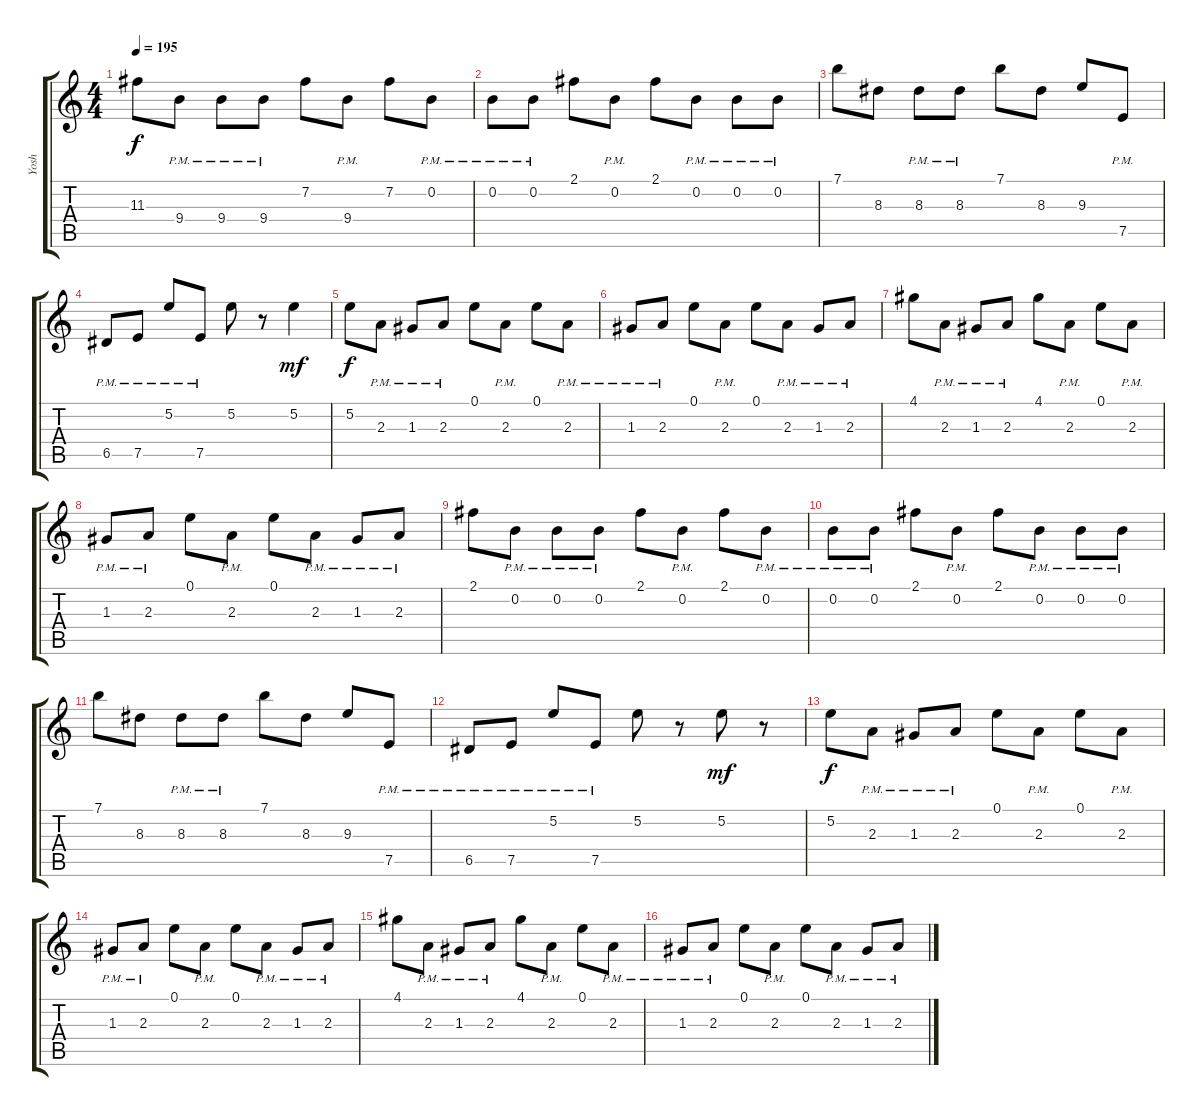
\track ("Yosh" "Yosh") {instrument overdrivenguitar}
\staff {score tabs}
\tuning (E4 B3 G3 D3 A2 E2) {hide}
\ts (4 4)
\tempo 195
\clef g2
\ks c
11.3.8{dy f} 9.4{pm}.8 9.4{pm}.8 9.4{pm}.8 7.2.8 9.4{pm}.8 7.2.8 0.2{pm}.8 |
0.2{pm}.8 0.2{pm}.8 2.1.8 0.2{pm}.8 2.1.8 0.2{pm}.8 0.2{pm}.8 0.2{pm}.8 |
7.1.8 8.3.8 8.3{pm}.8 8.3{pm}.8 7.1.8 8.3.8 9.3.8 7.5{pm}.8 |
6.5{pm}.8 7.5{pm}.8 5.2{pm}.8 7.5{pm}.8 5.2.8 r.8 5.2.4{dy mf} |
5.2.8{dy f} 2.3{pm}.8 1.3{pm}.8 2.3{pm}.8 0.1.8 2.3{pm}.8 0.1.8 2.3{pm}.8 |
1.3{pm}.8 2.3{pm}.8 0.1.8 2.3{pm}.8 0.1.8 2.3{pm}.8 1.3{pm}.8 2.3{pm}.8 |
4.1.8 2.3{pm}.8 1.3{pm}.8 2.3{pm}.8 4.1.8 2.3{pm}.8 0.1.8 2.3{pm}.8 |
1.3{pm}.8 2.3{pm}.8 0.1.8 2.3{pm}.8 0.1.8 2.3{pm}.8 1.3{pm}.8 2.3{pm}.8 |
2.1.8 0.2{pm}.8 0.2{pm}.8 0.2{pm}.8 2.1.8 0.2{pm}.8 2.1.8 0.2{pm}.8 |
0.2{pm}.8 0.2{pm}.8 2.1.8 0.2{pm}.8 2.1.8 0.2{pm}.8 0.2{pm}.8 0.2{pm}.8 |
7.1.8 8.3.8 8.3{pm}.8 8.3{pm}.8 7.1.8 8.3.8 9.3.8 7.5{pm}.8 |
6.5{pm}.8 7.5{pm}.8 5.2{pm}.8 7.5{pm}.8 5.2.8 r.8 5.2.8{dy mf} r.8 |
5.2.8{dy f} 2.3{pm}.8 1.3{pm}.8 2.3{pm}.8 0.1.8 2.3{pm}.8 0.1.8 2.3{pm}.8 |
1.3{pm}.8 2.3{pm}.8 0.1.8 2.3{pm}.8 0.1.8 2.3{pm}.8 1.3{pm}.8 2.3{pm}.8 |
4.1.8 2.3{pm}.8 1.3{pm}.8 2.3{pm}.8 4.1.8 2.3{pm}.8 0.1.8 2.3{pm}.8 |
1.3{pm}.8 2.3{pm}.8 0.1.8 2.3{pm}.8 0.1.8 2.3{pm}.8 1.3{pm}.8 2.3{pm}.8
